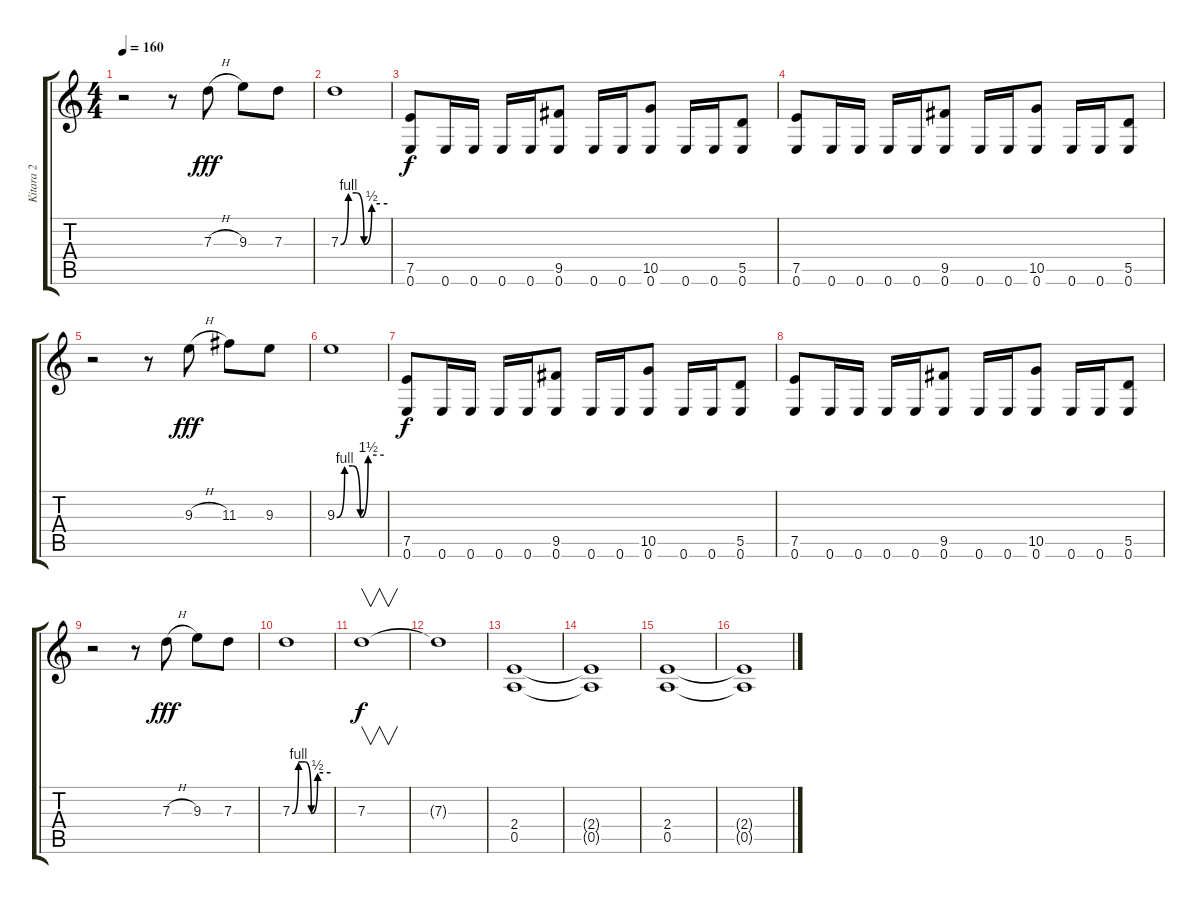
\track ("Kitara 2" "Kitara 2") {instrument distortionguitar}
\staff {score tabs}
\tuning (E4 B3 G3 D3 A2 E2) {hide}
\ts (4 4)
\tempo 160
\clef g2
\ks c
r.2{dy f} r.8 7.3{h}.8{dy fff} 9.3.8 7.3.8 |
7.3{be (custom 0 0 10 4 20 4 30 0 40 2 60 2)}.1 |
(7.5 0.6).8{dy f} 0.6.16 0.6.16 0.6.16 0.6.16 (9.5 0.6).8 0.6.16 0.6.16 (10.5 0.6).8 0.6.16 0.6.16 (5.5 0.6).8 |
(7.5 0.6).8 0.6.16 0.6.16 0.6.16 0.6.16 (9.5 0.6).8 0.6.16 0.6.16 (10.5 0.6).8 0.6.16 0.6.16 (5.5 0.6).8 |
r.2 r.8 9.3{h}.8{dy fff} 11.3.8 9.3.8 |
9.3{be (custom 0 0 10 4 20 4 30 0 40 6 60 6)}.1 |
(7.5 0.6).8{dy f} 0.6.16 0.6.16 0.6.16 0.6.16 (9.5 0.6).8 0.6.16 0.6.16 (10.5 0.6).8 0.6.16 0.6.16 (5.5 0.6).8 |
(7.5 0.6).8 0.6.16 0.6.16 0.6.16 0.6.16 (9.5 0.6).8 0.6.16 0.6.16 (10.5 0.6).8 0.6.16 0.6.16 (5.5 0.6).8 |
r.2 r.8 7.3{h}.8{dy fff} 9.3.8 7.3.8 |
7.3{be (custom 0 0 10 4 20 4 30 0 40 2 60 2)}.1 |
7.3.1{v dy f} |
7.3{t}.1 |
(2.4 0.5).1 |
(2.4{t} 0.5{t}).1 |
(2.4 0.5).1 |
(2.4{t} 0.5{t}).1
